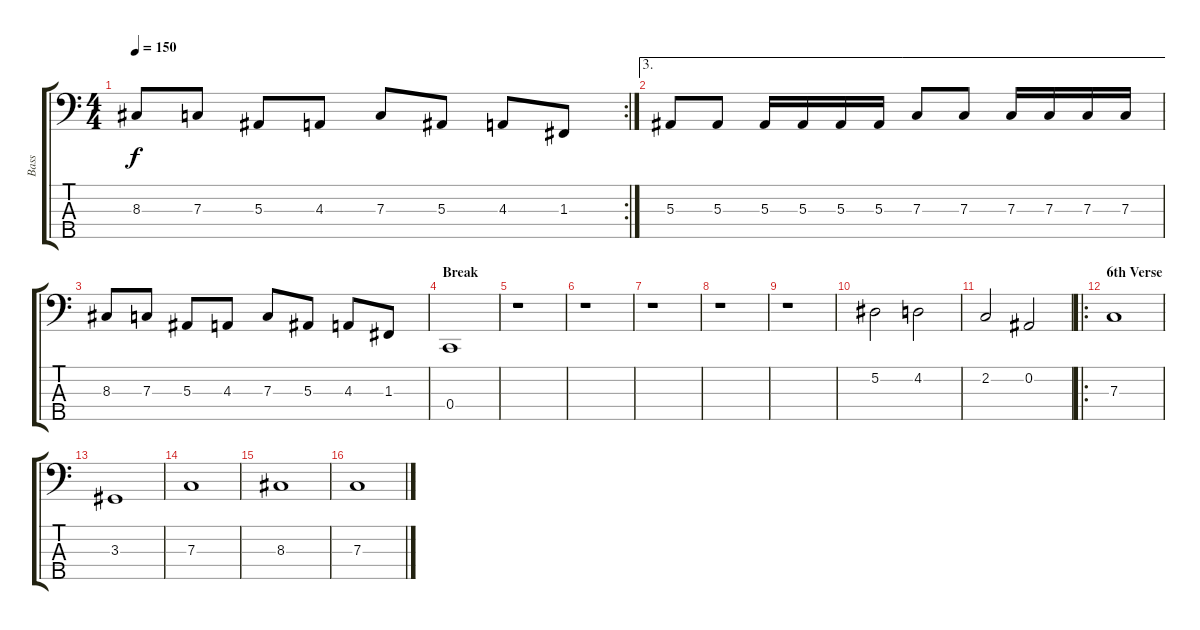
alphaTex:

\track ("Bass" "Bass") {instrument electricbassfinger}
\staff {score tabs}
\tuning (Eb2 Bb1 F1 C1 G0) {hide}
\rc 2
\ts (4 4)
\tempo 150
\clef f4
\ks c
8.3.8{dy f} 7.3.8 5.3.8 4.3.8 7.3.8 5.3.8 4.3.8 1.3.8 |
\ae 3
5.3.8 5.3.8 5.3.16 5.3.16 5.3.16 5.3.16 7.3.8 7.3.8 7.3.16 7.3.16 7.3.16 7.3.16 |
8.3.8 7.3.8 5.3.8 4.3.8 7.3.8 5.3.8 4.3.8 1.3.8 |
\section ("" "Break")
0.4.1 |
r.1 |
r.1 |
r.1 |
r.1 |
r.1 |
5.2.2 4.2.2 |
2.2.2 0.2.2 |
\ro
\section ("" "6th Verse")
7.3.1 |
3.3.1 |
7.3.1 |
8.3.1 |
7.3.1
